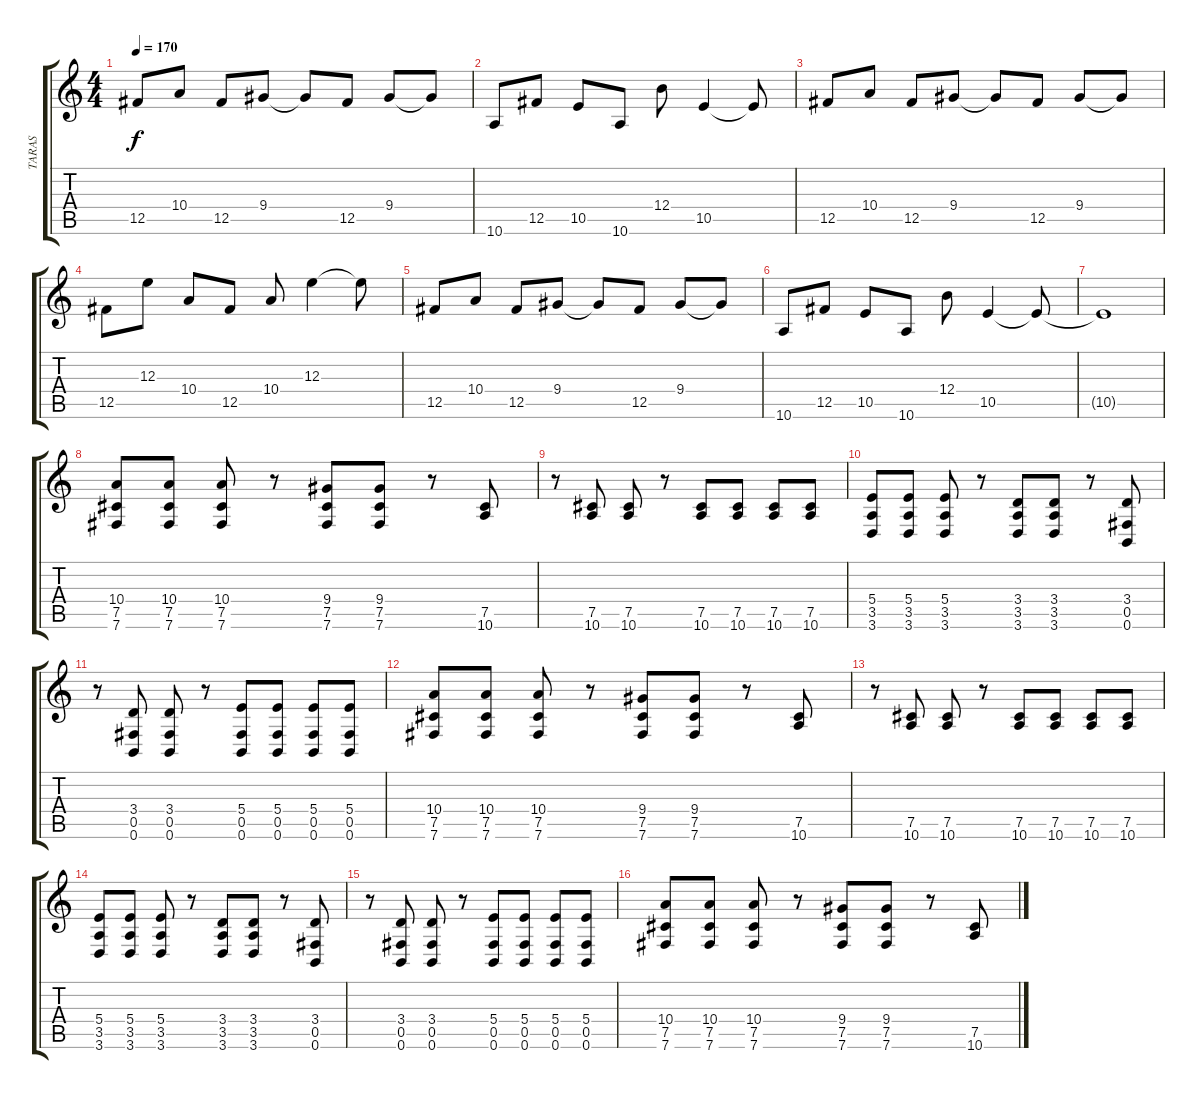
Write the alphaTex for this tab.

\track ("TARAS" "TARAS") {instrument overdrivenguitar}
\staff {score tabs}
\tuning (Db4 Ab3 E3 B2 Gb2 B1) {hide}
\ts (4 4)
\tempo 170
\clef g2
\ks c
12.5.8{dy f} 10.4.8 12.5.8 9.4.8 9.4{t}.8 12.5.8 9.4.8 9.4{t}.8 |
10.6.8 12.5.8 10.5.8 10.6.8 12.4.8 10.5.4 10.5{t}.8 |
12.5.8 10.4.8 12.5.8 9.4.8 9.4{t}.8 12.5.8 9.4.8 9.4{t}.8 |
12.5.8 12.3.8 10.4.8 12.5.8 10.4.8 12.3.4 12.3{t}.8 |
12.5.8 10.4.8 12.5.8 9.4.8 9.4{t}.8 12.5.8 9.4.8 9.4{t}.8 |
10.6.8 12.5.8 10.5.8 10.6.8 12.4.8 10.5.4 10.5{t}.8 |
10.5{t}.1 |
(10.4 7.5 7.6).8{instrument overdrivenguitar} (10.4 7.5 7.6).8 (10.4 7.5 7.6).8 r.8 (9.4 7.5 7.6).8 (9.4 7.5 7.6).8 r.8 (7.5 10.6).8 |
r.8 (7.5 10.6).8 (7.5 10.6).8 r.8 (7.5 10.6).8 (7.5 10.6).8 (7.5 10.6).8 (7.5 10.6).8 |
(5.4 3.5 3.6).8 (5.4 3.5 3.6).8 (5.4 3.5 3.6).8 r.8 (3.4 3.5 3.6).8 (3.4 3.5 3.6).8 r.8 (3.4 0.5 0.6).8 |
r.8 (3.4 0.5 0.6).8 (3.4 0.5 0.6).8 r.8 (5.4 0.5 0.6).8 (5.4 0.5 0.6).8 (5.4 0.5 0.6).8 (5.4 0.5 0.6).8 |
(10.4 7.5 7.6).8 (10.4 7.5 7.6).8 (10.4 7.5 7.6).8 r.8 (9.4 7.5 7.6).8 (9.4 7.5 7.6).8 r.8 (7.5 10.6).8 |
r.8 (7.5 10.6).8 (7.5 10.6).8 r.8 (7.5 10.6).8 (7.5 10.6).8 (7.5 10.6).8 (7.5 10.6).8 |
(5.4 3.5 3.6).8 (5.4 3.5 3.6).8 (5.4 3.5 3.6).8 r.8 (3.4 3.5 3.6).8 (3.4 3.5 3.6).8 r.8 (3.4 0.5 0.6).8 |
r.8 (3.4 0.5 0.6).8 (3.4 0.5 0.6).8 r.8 (5.4 0.5 0.6).8 (5.4 0.5 0.6).8 (5.4 0.5 0.6).8 (5.4 0.5 0.6).8 |
(10.4 7.5 7.6).8 (10.4 7.5 7.6).8 (10.4 7.5 7.6).8 r.8 (9.4 7.5 7.6).8 (9.4 7.5 7.6).8 r.8 (7.5 10.6).8
